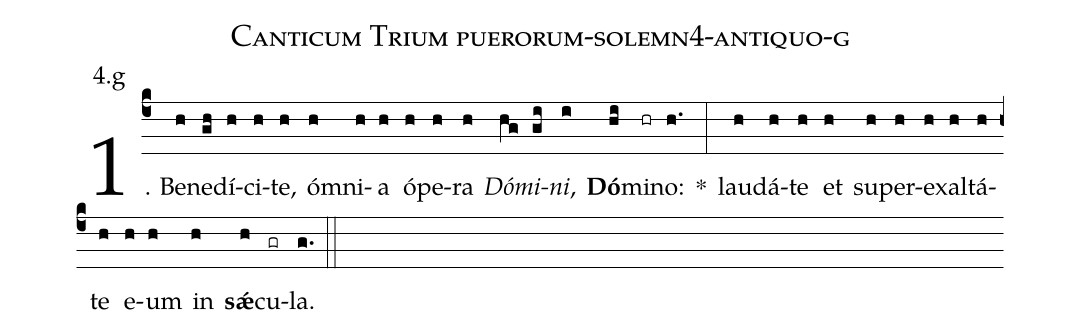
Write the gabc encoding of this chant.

name: Canticum Trium puerorum-solemn4-antiquo-g;
annotation: 4.g;
%%
(c4)1. Be(h)ne(gh)dí(h)ci(h)te,(h) óm(h)ni(h)a(h) ó(h)pe(h)ra(h) <i>Dó</i>(hg)<i>mi</i>(gi)<i>ni</i>,(i) <b>Dó</b>(hi)mi(hr)no:(h.) *(:) lau(h)dá(h)te(h) et(h) su(h)per(h)ex(h)al(h)tá(h)te(h) e(h)um(h) in(h) <b>sǽ</b>(h)cu(gr)la.(g.) (::)
